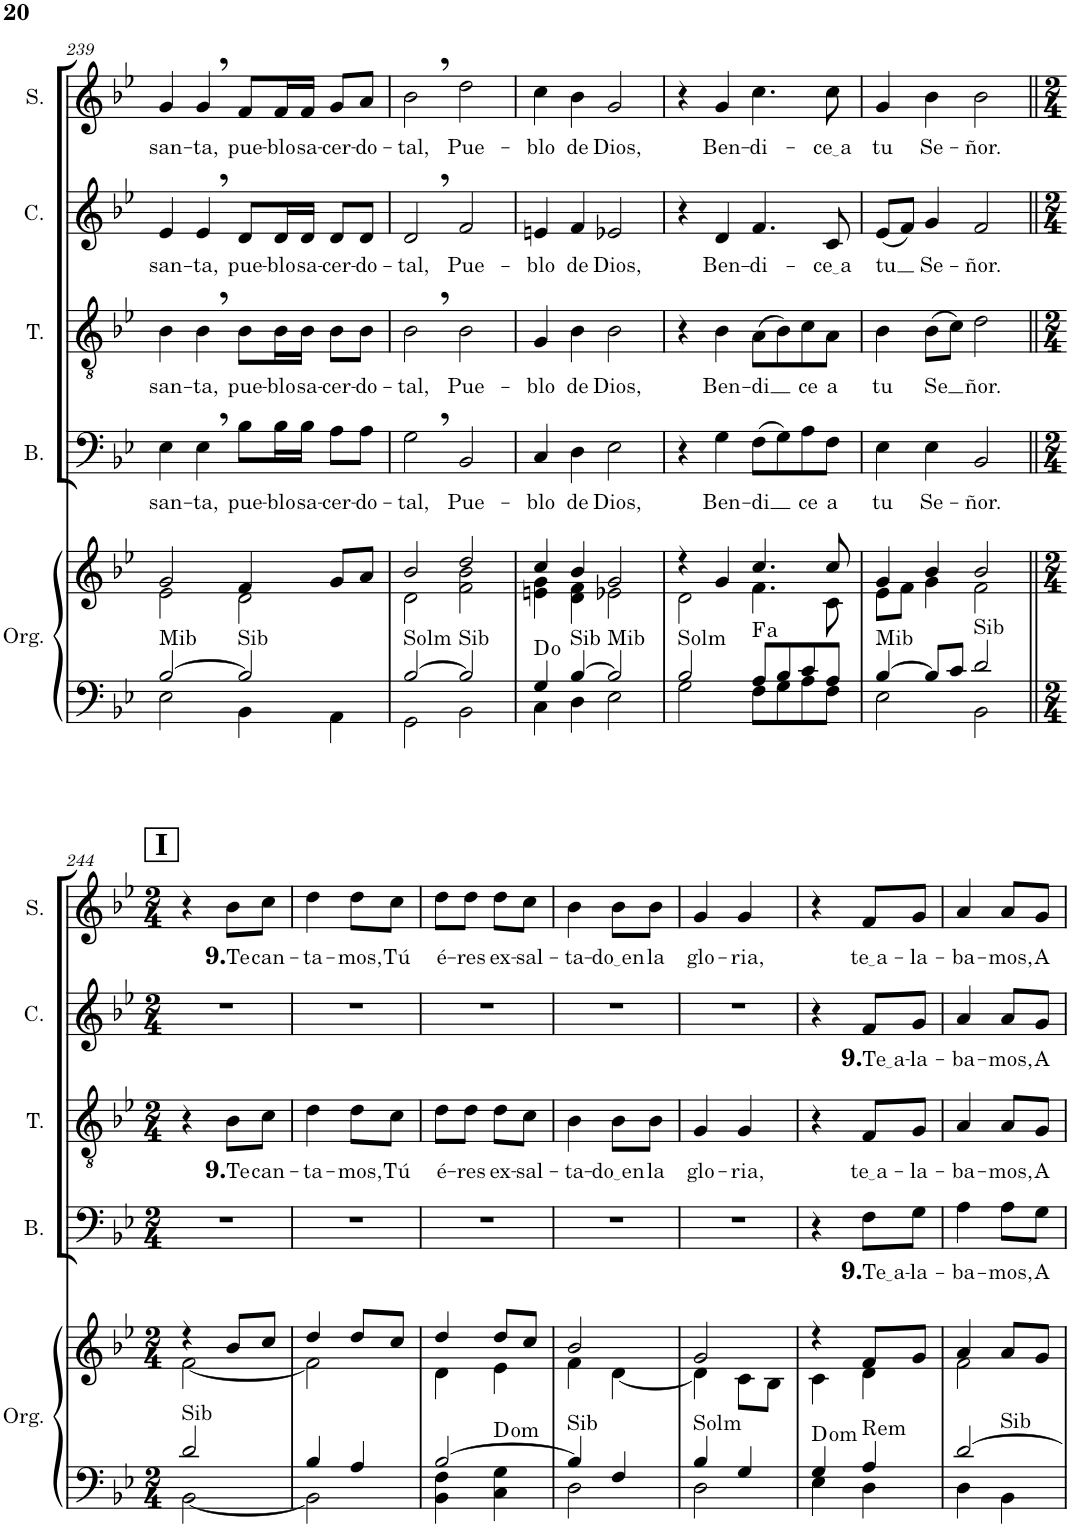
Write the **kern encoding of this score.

**kern	**kern	**harte	**kern	**text	**kern	**text	**kern	**text	**kern	**text
*part5	*part5	*part5	*part4	*part4	*part3	*part3	*part2	*part2	*part1	*part1
*staff6	*staff5	*	*staff4	*staff4	*staff3	*staff3	*staff2	*staff2	*staff1	*staff1
*I"Órgano	*	*	*I"Bajo	*	*I"Tenor	*	*I"Contralto	*	*I"Soprano	*
*	*	*	*I'B.	*	*I'T.	*	*I'C.	*	*I'S.	*
!!LO:PB:g=z
*clefF4	*clefG2	*	*clefF4	*	*clefGv2	*	*clefG2	*	*clefG2	*
*k[b-e-]	*k[b-e-]	*	*k[b-e-]	*	*k[b-e-]	*	*k[b-e-]	*	*k[b-e-]	*
*M4/4	*M4/4	*	*M4/4	*	*M4/4	*	*M4/4	*	*M4/4	*
=239	=239	=239	=239	=239	=239	=239	=239	=239	=239	=239
*^	*^	*	*	*	*	*	*	*	*	*
!	!	!	!	!LO:H:kt=Mib	!	!LO:LY:b	!	!LO:LY:b	!	!LO:LY:b	!	!LO:LY:b
[2B-/	2E-\	2g/	2e-\	N	4E-\	san-	4B-\	san-	4e-/	san-	4g/	san-
!	!	!	!	!	!	!LO:LY:b	!	!LO:LY:b	!	!LO:LY:b	!	!LO:LY:b
.	.	.	.	.	4E-,\	-ta,	4B-,\	-ta,	4e-,/	-ta,	4g,/	-ta,
!	!	!	!	!LO:H:kt=Sib	!	!LO:LY:b	!	!LO:LY:b	!	!LO:LY:b	!	!LO:LY:b
2B-/]	4BB-\	4f/	2d\	N	8B-\L	pue-	8B-\L	pue-	8d/L	pue-	8f/L	pue-
!	!	!	!	!	!	!LO:LY:b	!	!LO:LY:b	!	!LO:LY:b	!	!LO:LY:b
.	.	.	.	.	16B-\L	-blo	16B-\L	-blo	16d/L	-blo	16f/L	-blo
!	!	!	!	!	!	!LO:LY:b	!	!LO:LY:b	!	!LO:LY:b	!	!LO:LY:b
.	.	.	.	.	16B-\JJ	sa-	16B-\JJ	sa-	16d/JJ	sa-	16f/JJ	sa-
!	!	!	!	!	!	!LO:LY:b	!	!LO:LY:b	!	!LO:LY:b	!	!LO:LY:b
.	4AA\	8g/L	.	.	8A\L	-cer-	8B-\L	-cer-	8d/L	-cer-	8g/L	-cer-
!	!	!	!	!	!	!LO:LY:b	!	!LO:LY:b	!	!LO:LY:b	!	!LO:LY:b
.	.	8a/J	.	.	8A\J	-do-	8B-\J	-do-	8d/J	-do-	8a/J	-do-
=240	=240	=240	=240	=240	=240	=240	=240	=240	=240	=240	=240	=240
!	!	!	!	!LO:H:kt=Solm	!	!LO:LY:b	!	!LO:LY:b	!	!LO:LY:b	!	!LO:LY:b
[2B-/	2GG\	2b-/	2d\	N	2G,\	-tal,	2B-,\	-tal,	2d,/	-tal,	2b-,\	-tal,
!	!	!	!	!LO:H:kt=Sib	!	!LO:LY:b	!	!LO:LY:b	!	!LO:LY:b	!	!LO:LY:b
2B-/]	2BB-\	2dd/	2f\ 2b-\	N	2BB-/	Pue-	2B-\	Pue-	2f/	Pue-	2dd\	Pue-
=241	=241	=241	=241	=241	=241	=241	=241	=241	=241	=241	=241	=241
!	!	!	!	!	!	!LO:LY:b	!	!LO:LY:b	!	!LO:LY:b	!	!LO:LY:b
4G/	4C\	4cc/	4en\ 4g\	D:dim	4C/	-blo	4G/	-blo	4en/	-blo	4cc\	-blo
!	!	!	!	!LO:H:kt=Sib	!	!LO:LY:b	!	!LO:LY:b	!	!LO:LY:b	!	!LO:LY:b
[4B-/	4D\	4b-/	4d\ 4f\	N	4D\	de	4B-\	de	4f/	de	4b-\	de
!	!	!	!	!LO:H:kt=Mib	!	!LO:LY:b	!	!LO:LY:b	!	!LO:LY:b	!	!LO:LY:b
2B-/]	2E-\	2g/	2e-X\	N	2E-\	Dios,	2B-\	Dios,	2e-X/	Dios,	2g/	Dios,
=242	=242	=242	=242	=242	=242	=242	=242	=242	=242	=242	=242	=242
!	!	!	!	!LO:H:kt=Solm	!	!	!	!	!	!	!	!
2B-/	2G\	4r	2d\	N	4r	.	4r	.	4r	.	4r	.
!	!	!	!	!	!	!LO:LY:b	!	!LO:LY:b	!	!LO:LY:b	!	!LO:LY:b
.	.	4g/	.	.	4G\	Ben-	4B-\	Ben-	4d/	Ben-	4g/	Ben-
!	!	!	!	!LO:H:kt=a	!	!LO:LY:b	!	!LO:LY:b	!	!LO:LY:b	!	!LO:LY:b
8A/L	8F\L	4.cc/	4.f\	.	(8F\L	-di	(8A\L	-di	4.f/	-di-	4.cc\	-di-
8B-/	8G\	.	.	.	8G\)	.	8B-\)	.	.	.	.	.
!	!	!	!	!	!	!LO:LY:b	!	!LO:LY:b	!	!	!	!
8c/	8A\	.	.	.	8A\	ce	8c\	ce	.	.	.	.
!	!	!	!	!	!	!LO:LY:b	!	!LO:LY:b	!	!LO:LY:b	!	!LO:LY:b
8A/J	8F\J	8cc/	8c\	.	8F\J	a	8A\J	a	8c/	ce a	8cc\	ce a
=243	=243	=243	=243	=243	=243	=243	=243	=243	=243	=243	=243	=243
!	!	!	!	!LO:H:kt=Mib	!	!LO:LY:b	!	!LO:LY:b	!	!LO:LY:b	!	!LO:LY:b
[4B-/	2E-\	4g/	8e-\L	N	4E-\	tu	4B-\	tu	(8e-/L	tu	4g/	tu
.	.	.	8f\J	.	.	.	.	.	8f/J)	.	.	.
!	!	!	!	!	!	!LO:LY:b	!	!LO:LY:b	!	!LO:LY:b	!	!LO:LY:b
8B-/L]	.	4b-/	4g\	.	4E-\	Se-	(8B-\L	Se	4g/	Se-	4b-\	Se-
8c/J	.	.	.	.	.	.	8c\J)	.	.	.	.	.
!	!	!	!	!LO:H:kt=Sib	!	!LO:LY:b	!	!LO:LY:b	!	!LO:LY:b	!	!LO:LY:b
2d/	2BB-\	2b-/	2f\	N	2BB-/	-ñor.	2d\	ñor.	2f/	-ñor.	2b-\	-ñor.
!!LO:LB:g=z
!!LO:REH:place=s1:a:B:cj:fs=14:t=I
=244||	=244||	=244||	=244||	=244||	=244||	=244||	=244||	=244||	=244||	=244||	=244||	=244||
*M2/4	*	*M2/4	*	*	*M2/4	*	*M2/4	*	*M2/4	*	*M2/4	*
!	!	!	!	!LO:H:kt=Sib	!	!	!	!	!	!	!	!
2d/	[2BB-\	4r	[2f\	N	2r	.	4r	.	2r	.	4r	.
!	!	!	!	!	!	!	!	!LO:LY:b	!	!	!	!LO:LY:b
.	.	8b-/L	.	.	.	.	8B-\L	9. Te	.	.	8b-\L	9. Te
!	!	!	!	!	!	!	!	!LO:LY:b	!	!	!	!LO:LY:b
.	.	8cc/J	.	.	.	.	8c\J	can-	.	.	8cc\J	can-
=245	=245	=245	=245	=245	=245	=245	=245	=245	=245	=245	=245	=245
!	!	!	!	!	!	!	!	!LO:LY:b	!	!	!	!LO:LY:b
4B-/	2BB-\]	4dd/	2f\]	.	2r	.	4d\	-ta-	2r	.	4dd\	-ta-
!	!	!	!	!	!	!	!	!LO:LY:b	!	!	!	!LO:LY:b
4A/	.	8dd/L	.	.	.	.	8d\L	-mos,	.	.	8dd\L	-mos,
!	!	!	!	!	!	!	!	!LO:LY:b	!	!	!	!LO:LY:b
.	.	8cc/J	.	.	.	.	8c\J	Tú	.	.	8cc\J	Tú
=246	=246	=246	=246	=246	=246	=246	=246	=246	=246	=246	=246	=246
!	!	!	!	!	!	!	!	!LO:LY:b	!	!	!	!LO:LY:b
[2B-/	4BB-\ 4F\	4dd/	4d\	.	2r	.	8d\L	é-	2r	.	8dd\L	é-
!	!	!	!	!	!	!	!	!LO:LY:b	!	!	!	!LO:LY:b
.	.	.	.	.	.	.	8d\J	-res	.	.	8dd\J	-res
!	!	!	!	!	!	!	!	!LO:LY:b	!	!	!	!LO:LY:b
.	4C\ 4G\	8dd/L	4e-\	D:dim	.	.	8d\L	ex-	.	.	8dd\L	ex-
!	!	!	!	!	!	!	!	!LO:LY:b	!	!	!	!LO:LY:b
.	.	8cc/J	.	.	.	.	8c\J	-sal-	.	.	8cc\J	-sal-
=247	=247	=247	=247	=247	=247	=247	=247	=247	=247	=247	=247	=247
!	!	!	!	!LO:H:kt=Sib	!	!	!	!LO:LY:b	!	!	!	!LO:LY:b
4B-/]	2D\	2b-/	4f\	N	2r	.	4B-\	-ta-	2r	.	4b-\	-ta-
!	!	!	!	!	!	!	!	!LO:LY:b	!	!	!	!LO:LY:b
4F/	.	.	[4d\	.	.	.	8B-\L	do en	.	.	8b-\L	do en
!	!	!	!	!	!	!	!	!LO:LY:b	!	!	!	!LO:LY:b
.	.	.	.	.	.	.	8B-\J	la	.	.	8b-\J	la
=248	=248	=248	=248	=248	=248	=248	=248	=248	=248	=248	=248	=248
!	!	!	!	!LO:H:kt=Solm	!	!	!	!LO:LY:b	!	!	!	!LO:LY:b
4B-/	2D\	2g/	4d\]	N	2r	.	4G/	glo-	2r	.	4g/	glo-
!	!	!	!	!	!	!	!	!LO:LY:b	!	!	!	!LO:LY:b
4G/	.	.	8c\L	.	.	.	4G/	-ria,	.	.	4g/	-ria,
.	.	.	8B-\J	.	.	.	.	.	.	.	.	.
=249	=249	=249	=249	=249	=249	=249	=249	=249	=249	=249	=249	=249
4G/	4E-\	4r	4c\	D:dim	4r	.	4r	.	4r	.	4r	.
!	!	!	!	!LO:H:kt=Rem	!	!LO:LY:b	!	!LO:LY:b	!	!LO:LY:b	!	!LO:LY:b
4A/	4D\	8f/L	4d\	N	8F\L	9. Te a	8F/L	te a	8f/L	9. Te a	8f/L	te a
!	!	!	!	!	!	!LO:LY:b	!	!LO:LY:b	!	!LO:LY:b	!	!LO:LY:b
.	.	8g/J	.	.	8G\J	-la-	8G/J	-la-	8g/J	-la-	8g/J	-la-
=250	=250	=250	=250	=250	=250	=250	=250	=250	=250	=250	=250	=250
!	!	!	!	!LO:H:kt=Sib	!	!LO:LY:b	!	!LO:LY:b	!	!LO:LY:b	!	!LO:LY:b
[2d/	4D\	4a/	2f\	N	4A\	-ba-	4A/	-ba-	4a/	-ba-	4a/	-ba-
!	!	!	!	!	!	!LO:LY:b	!	!LO:LY:b	!	!LO:LY:b	!	!LO:LY:b
.	4BB-\	8a/L	.	.	8A\L	-mos,	8A/L	-mos,	8a/L	-mos,	8a/L	-mos,
!	!	!	!	!	!	!LO:LY:b	!	!LO:LY:b	!	!LO:LY:b	!	!LO:LY:b
.	.	8g/J	.	.	8G\J	A	8G/J	A	8g/J	A	8g/J	A
*v	*v	*	*	*	*	*	*	*	*	*	*	*
*	*v	*v	*	*	*	*	*	*	*	*	*
=	=	=	=	=	=	=	=	=	=	=
*-	*-	*-	*-	*-	*-	*-	*-	*-	*-	*-
